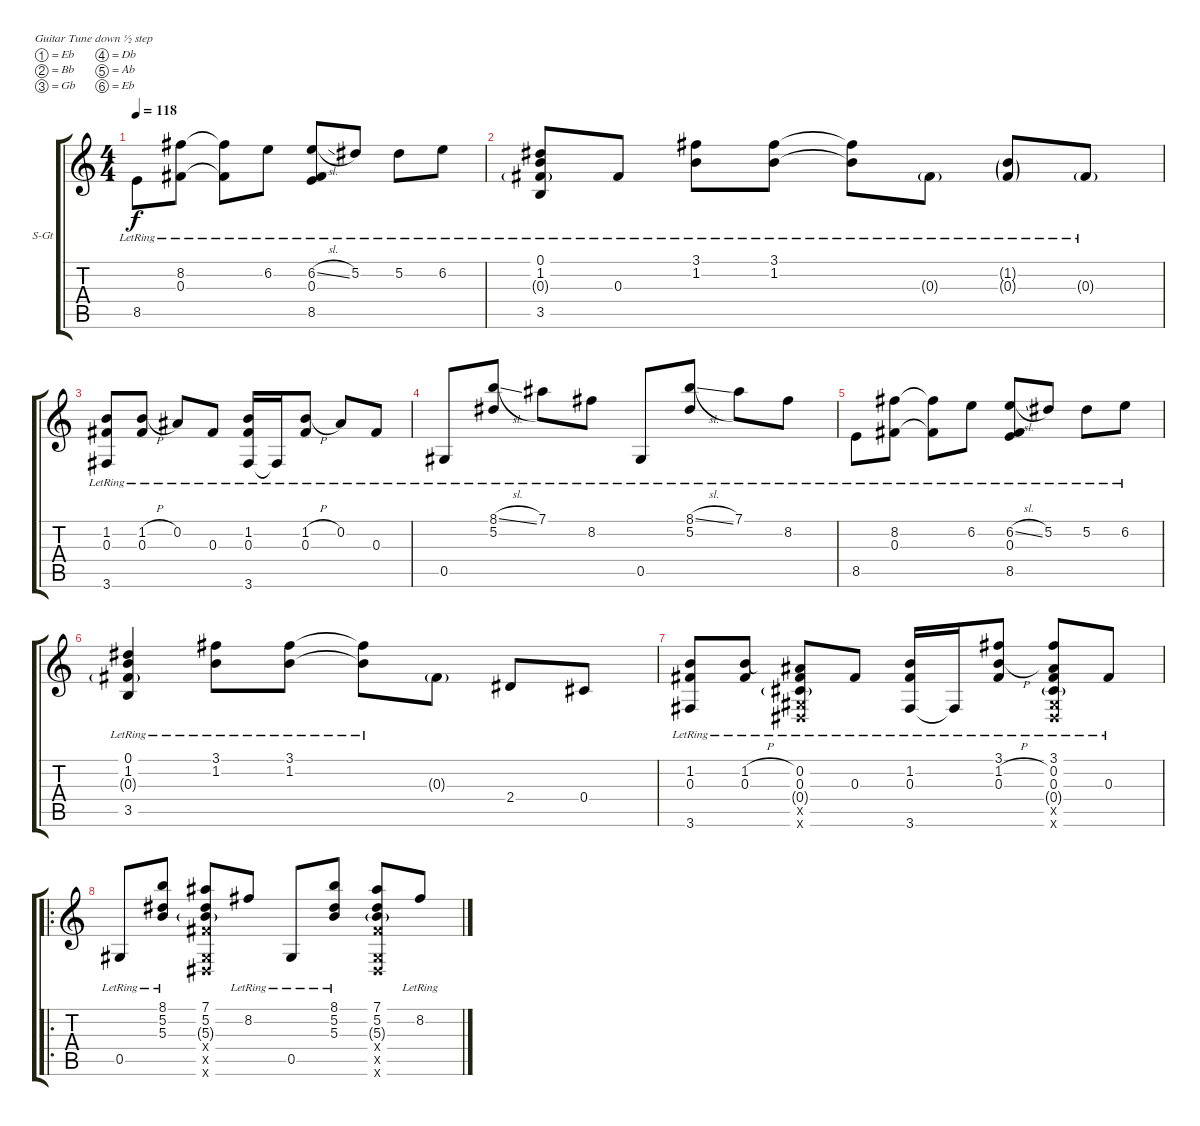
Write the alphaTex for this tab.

\defaultSystemsLayout 4
\bracketExtendMode groupsimilarinstruments
\firstSystemTrackNameOrientation horizontal
\otherSystemsTrackNameOrientation horizontal
\track ("Steel Guitar" "S-Gt") {instrument acousticguitarsteel}
\staff {score tabs}
\tuning (Eb4 Bb3 Gb3 Db3 Ab2 Eb2)
\ts (4 4)
\tempo 118
\clef g2
\ks c
8.5{lr}.8{dy f} (8.2{lr} 0.3{lr}).8 (8.2{lr t} 0.3{lr t}).8 6.2{lr}.8 (6.2{sl lr} 0.3{lr} 8.5{lr}).8 5.2{lr}.8 5.2{lr}.8 6.2{lr}.8 |
(3.5{lr} 1.2{lr} 0.1{lr} 0.3{g lr}).8 0.3{lr}.8 (3.1{lr} 1.2{lr}).8 (3.1{lr} 1.2{lr}).8 (3.1{lr t} 1.2{lr t}).8 0.3{g lr}.8 (1.2{g lr} 0.3{g lr}).8 0.3{g lr}.8 |
(1.2{lr} 3.6{lr} 0.3{lr}).8 (1.2{h lr} 0.3{lr}).8 0.2{lr}.8 0.3{lr}.8 (1.2{lr} 3.6{lr} 0.3{lr}).16 3.6{lr t}.16 (1.2{h lr} 0.3{lr}).8 0.2{lr}.8 0.3{lr}.8 |
0.5{lr}.8 (8.1{sl lr} 5.2{lr}).8 7.1{lr}.8 8.2{lr}.8 0.5{lr}.8 (8.1{sl lr} 5.2{lr}).8 7.1{lr}.8 8.2{lr}.8 |
8.5{lr}.8 (8.2{lr} 0.3{lr}).8 (8.2{lr t} 0.3{lr t}).8 6.2{lr}.8 (6.2{sl lr} 0.3{lr} 8.5{lr}).8 5.2{lr}.8 5.2{lr}.8 6.2{lr}.8 |
(3.5{lr} 1.2{lr} 0.1{lr} 0.3{g lr}).4 (3.1{lr} 1.2{lr}).8 (3.1{lr} 1.2{lr}).8 (3.1{lr t} 1.2{lr t}).8 0.3{g}.8 2.4.8 0.4.8 |
(1.2{lr} 3.6{lr} 0.3{lr}).8 (1.2{h lr} 0.3{lr}).8 (0.2{lr} 0.6{x} 0.5{x} 0.3 0.4{g}).8 0.3{lr}.8 (1.2{lr} 3.6{lr} 0.3{lr}).16 3.6{lr t}.16 (1.2{h lr} 0.3{lr} 3.1).8 (0.2{lr} 0.6{x} 0.5{x} 0.4{g} 0.3 3.1).8 0.3{lr}.8 |
\ro
0.5{lr}.8 (8.1{lr} 5.2{lr} 5.3{lr}).8 (7.1 0.6{x} 0.5{x} 5.4{x} 5.3{g} 5.2).8 8.2{lr}.8 0.5{lr}.8 (8.1{lr} 5.2{lr} 5.3{lr}).8 (7.1 0.6{x} 0.5{x} 5.4{x} 5.3{g} 5.2).8 8.2{lr}.8
